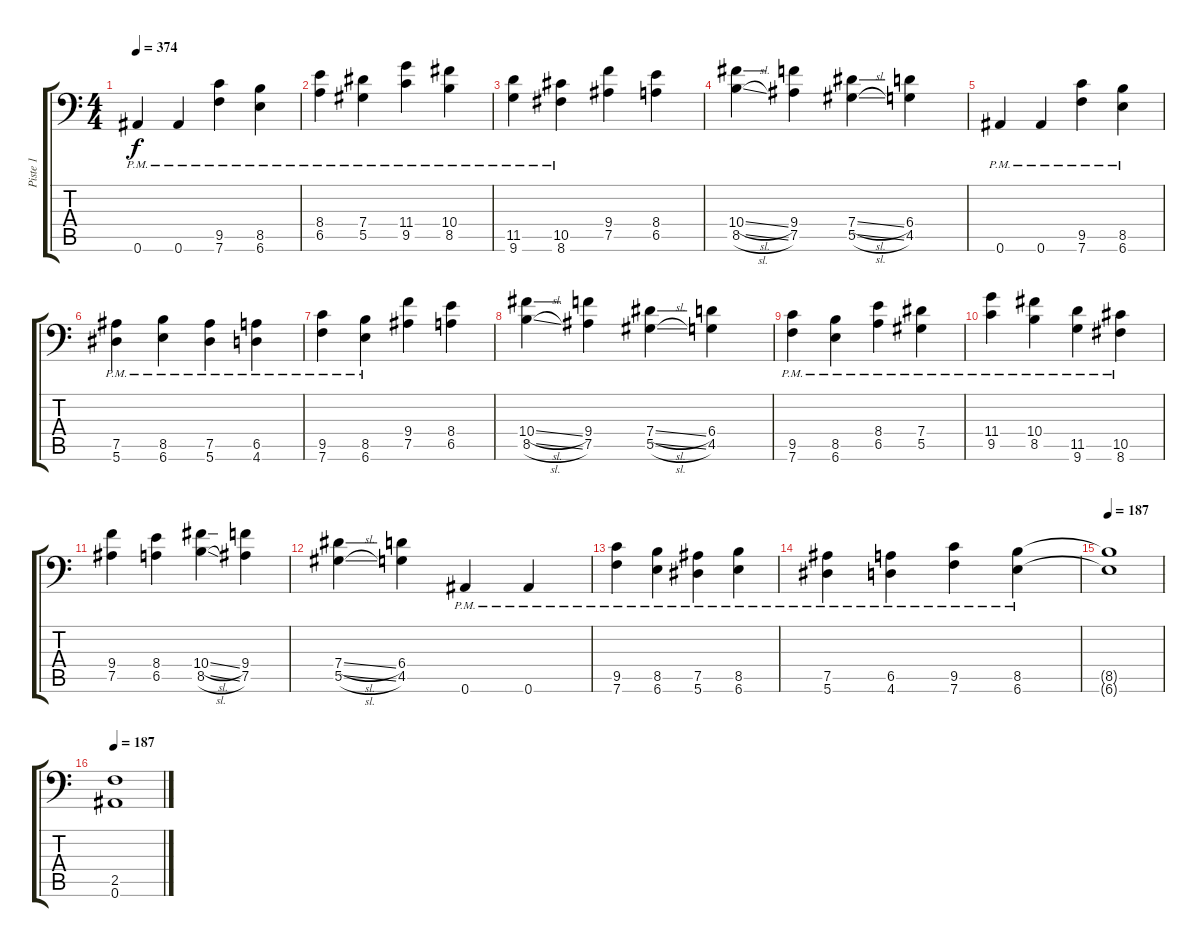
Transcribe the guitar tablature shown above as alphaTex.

\track ("Piste 1" "Piste 1") {instrument distortionguitar}
\staff {score tabs}
\tuning (Bb3 F3 Db3 Ab2 Eb2 Bb1) {hide}
\ts (4 4)
\tempo 374
\clef f4
\ks c
0.6{pm}.4{dy f} 0.6{pm}.4 (9.5{pm} 7.6{pm}).4 (8.5{pm} 6.6{pm}).4 |
(8.4{pm} 6.5{pm}).4 (7.4{pm} 5.5{pm}).4 (11.4{pm} 9.5{pm}).4 (10.4{pm} 8.5{pm}).4 |
(11.5{pm} 9.6{pm}).4 (10.5{pm} 8.6{pm}).4 (9.4 7.5).4 (8.4 6.5).4 |
(10.4{sl} 8.5{sl}).4 (9.4 7.5).4 (7.4{sl} 5.5{sl}).4 (6.4 4.5).4 |
0.6{pm}.4 0.6{pm}.4 (9.5{pm} 7.6{pm}).4 (8.5{pm} 6.6{pm}).4 |
(7.5{pm} 5.6{pm}).4 (8.5{pm} 6.6{pm}).4 (7.5{pm} 5.6{pm}).4 (6.5{pm} 4.6{pm}).4 |
(9.5{pm} 7.6{pm}).4 (8.5{pm} 6.6{pm}).4 (9.4 7.5).4 (8.4 6.5).4 |
(10.4{sl} 8.5{sl}).4 (9.4 7.5).4 (7.4{sl} 5.5{sl}).4 (6.4 4.5).4 |
(9.5{pm} 7.6{pm}).4 (8.5{pm} 6.6{pm}).4 (8.4{pm} 6.5{pm}).4 (7.4{pm} 5.5{pm}).4 |
(11.4{pm} 9.5{pm}).4 (10.4{pm} 8.5{pm}).4 (11.5{pm} 9.6{pm}).4 (10.5{pm} 8.6{pm}).4 |
(9.4 7.5).4 (8.4 6.5).4 (10.4{sl} 8.5{sl}).4 (9.4 7.5).4 |
(7.4{sl} 5.5{sl}).4 (6.4 4.5).4 0.6{pm}.4 0.6{pm}.4 |
(9.5{pm} 7.6{pm}).4 (8.5{pm} 6.6{pm}).4 (7.5{pm} 5.6{pm}).4 (8.5{pm} 6.6{pm}).4 |
(7.5{pm} 5.6{pm}).4 (6.5{pm} 4.6{pm}).4 (9.5{pm} 7.6{pm}).4 (8.5{pm} 6.6{pm}).4 |
\tempo 187
(8.5{t} 6.6{t}).1 |
\tempo 187
(2.5 0.6).1
